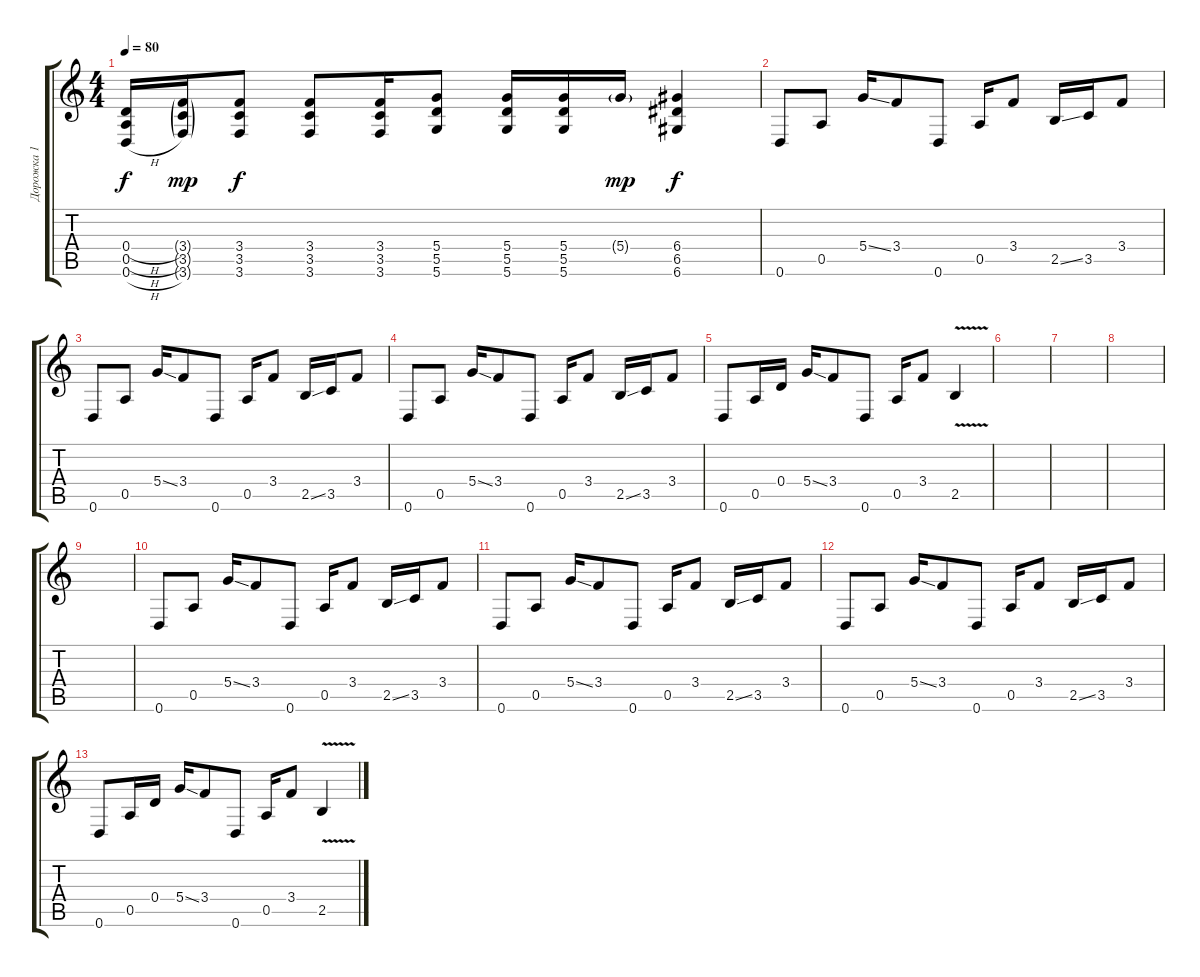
\track ("Дорожка 1" "Дорожка 1") {instrument electricguitarmuted}
\staff {score tabs}
\tuning (E4 B3 G3 D3 A2 D2) {hide}
\ts (4 4)
\tempo 80
\clef g2
\ks c
(0.4{h} 0.5{h} 0.6{h}).16{dy f} (3.4{g} 3.5{g} 3.6{g}).16{dy mp} (3.4 3.5 3.6).8{dy f} (3.4 3.5 3.6).8 (3.4 3.5 3.6).16 (5.4 5.5 5.6).8 (5.4 5.5 5.6).16 (5.4 5.5 5.6).16 5.4{g}.16{dy mp} (6.4 6.5 6.6).4{dy f} |
0.6.8{instrument electricguitarmuted} 0.5.8 5.4{ss}.16 3.4.8 0.6.8 0.5.16 3.4.8 2.5{ss}.16 3.5.16 3.4.8 |
0.6.8 0.5.8 5.4{ss}.16 3.4.8 0.6.8 0.5.16 3.4.8 2.5{ss}.16 3.5.16 3.4.8 |
0.6.8 0.5.8 5.4{ss}.16 3.4.8 0.6.8 0.5.16 3.4.8 2.5{ss}.16 3.5.16 3.4.8 |
0.6.8 0.5.16 0.4.16 5.4{ss}.16 3.4.8 0.6.8 0.5.16 3.4.8 2.5{v}.4 |
|
|
|
|
0.6.8 0.5.8 5.4{ss}.16 3.4.8 0.6.8 0.5.16 3.4.8 2.5{ss}.16 3.5.16 3.4.8 |
0.6.8 0.5.8 5.4{ss}.16 3.4.8 0.6.8 0.5.16 3.4.8 2.5{ss}.16 3.5.16 3.4.8 |
0.6.8 0.5.8 5.4{ss}.16 3.4.8 0.6.8 0.5.16 3.4.8 2.5{ss}.16 3.5.16 3.4.8 |
0.6.8 0.5.16 0.4.16 5.4{ss}.16 3.4.8 0.6.8 0.5.16 3.4.8 2.5{v}.4
